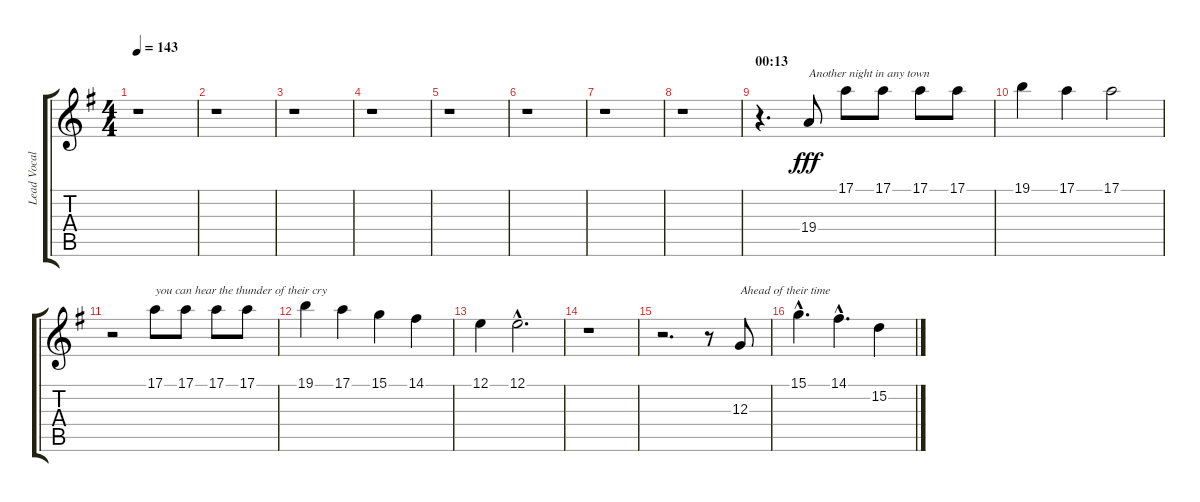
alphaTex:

\track ("Lead Vocals" "Lead Vocal") {instrument lead2sawtooth}
\staff {score tabs}
\tuning (E4 B3 G3 D3 A2 E2) {hide}
\ts (4 4)
\tempo 143
\clef g2
\ks g
r.1{dy fff instrument lead2sawtooth} |
r.1 |
r.1 |
r.1 |
r.1 |
r.1 |
r.1 |
r.1 |
\section ("" "00:13")
r.4{d} 19.4.8{txt "Another night in any town"} 17.1.8 17.1.8 17.1.8 17.1.8 |
19.1.4 17.1.4 17.1.2 |
r.2 17.1.8{txt "you can hear the thunder of their cry"} 17.1.8 17.1.8 17.1.8 |
19.1.4 17.1.4 15.1.4 14.1.4 |
12.1.4 12.1{hac}.2{d} |
r.1 |
r.2{d} r.8 12.3.8{txt "Ahead of their time"} |
15.1{hac}.4{d} 14.1{hac}.4{d} 15.2.4
